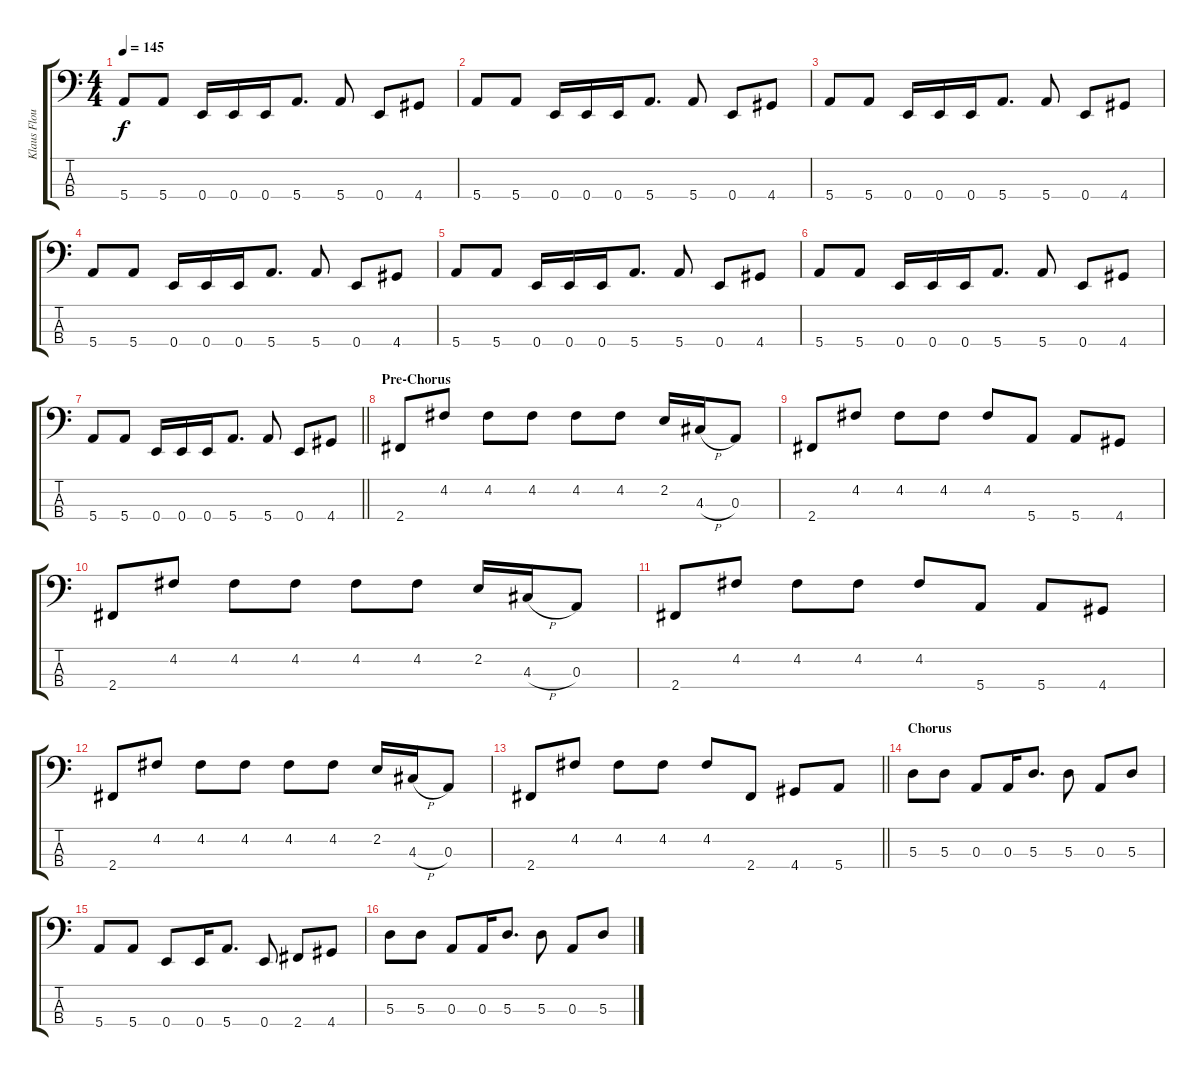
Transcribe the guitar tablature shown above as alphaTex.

\track ("Klaus Flouide" "Klaus Flou") {instrument electricbasspick}
\staff {score tabs}
\tuning (G2 D2 A1 E1) {hide}
\ts (4 4)
\tempo 145
\clef f4
\ks c
5.4.8{dy f} 5.4.8 0.4.16 0.4.16 0.4.16 5.4.8{d} 5.4.8 0.4.8 4.4.8 |
5.4.8 5.4.8 0.4.16 0.4.16 0.4.16 5.4.8{d} 5.4.8 0.4.8 4.4.8 |
5.4.8 5.4.8 0.4.16 0.4.16 0.4.16 5.4.8{d} 5.4.8 0.4.8 4.4.8 |
5.4.8 5.4.8 0.4.16 0.4.16 0.4.16 5.4.8{d} 5.4.8 0.4.8 4.4.8 |
5.4.8 5.4.8 0.4.16 0.4.16 0.4.16 5.4.8{d} 5.4.8 0.4.8 4.4.8 |
5.4.8 5.4.8 0.4.16 0.4.16 0.4.16 5.4.8{d} 5.4.8 0.4.8 4.4.8 |
\barLineRight lightlight
5.4.8 5.4.8 0.4.16 0.4.16 0.4.16 5.4.8{d} 5.4.8 0.4.8 4.4.8 |
\section ("" "Pre-Chorus")
2.4.8 4.2.8 4.2.8 4.2.8 4.2.8 4.2.8 2.2.16 4.3{h}.16 0.3.8 |
2.4.8 4.2.8 4.2.8 4.2.8 4.2.8 5.4.8 5.4.8 4.4.8 |
2.4.8 4.2.8 4.2.8 4.2.8 4.2.8 4.2.8 2.2.16 4.3{h}.16 0.3.8 |
2.4.8 4.2.8 4.2.8 4.2.8 4.2.8 5.4.8 5.4.8 4.4.8 |
2.4.8 4.2.8 4.2.8 4.2.8 4.2.8 4.2.8 2.2.16 4.3{h}.16 0.3.8 |
\barLineRight lightlight
2.4.8 4.2.8 4.2.8 4.2.8 4.2.8 2.4.8 4.4.8 5.4.8 |
\section ("" "Chorus")
5.3.8 5.3.8 0.3.8 0.3.16 5.3.8{d} 5.3.8 0.3.8 5.3.8 |
5.4.8 5.4.8 0.4.8 0.4.16 5.4.8{d} 0.4.8 2.4.8 4.4.8 |
5.3.8 5.3.8 0.3.8 0.3.16 5.3.8{d} 5.3.8 0.3.8 5.3.8
